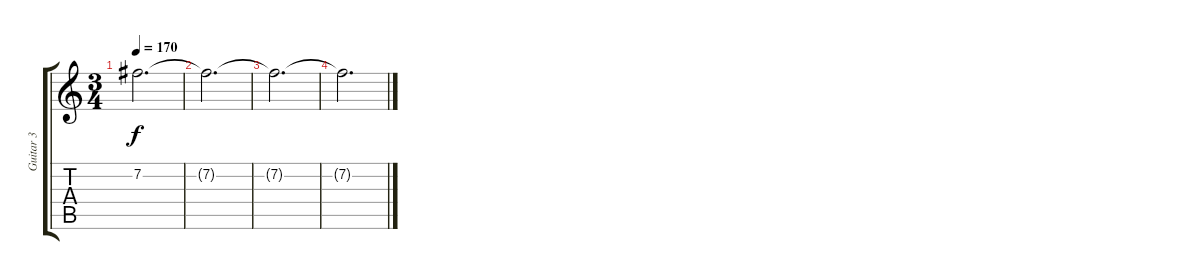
\track ("Guitar 3" "Guitar 3") {instrument overdrivenguitar}
\staff {score tabs}
\tuning (E4 B3 G3 D3 A2 E2) {hide}
\ts (3 4)
\tempo 170
\clef g2
\ks c
7.2.2{d dy f} |
7.2{t}.2{d} |
7.2{t}.2{d} |
7.2{t}.2{d}
